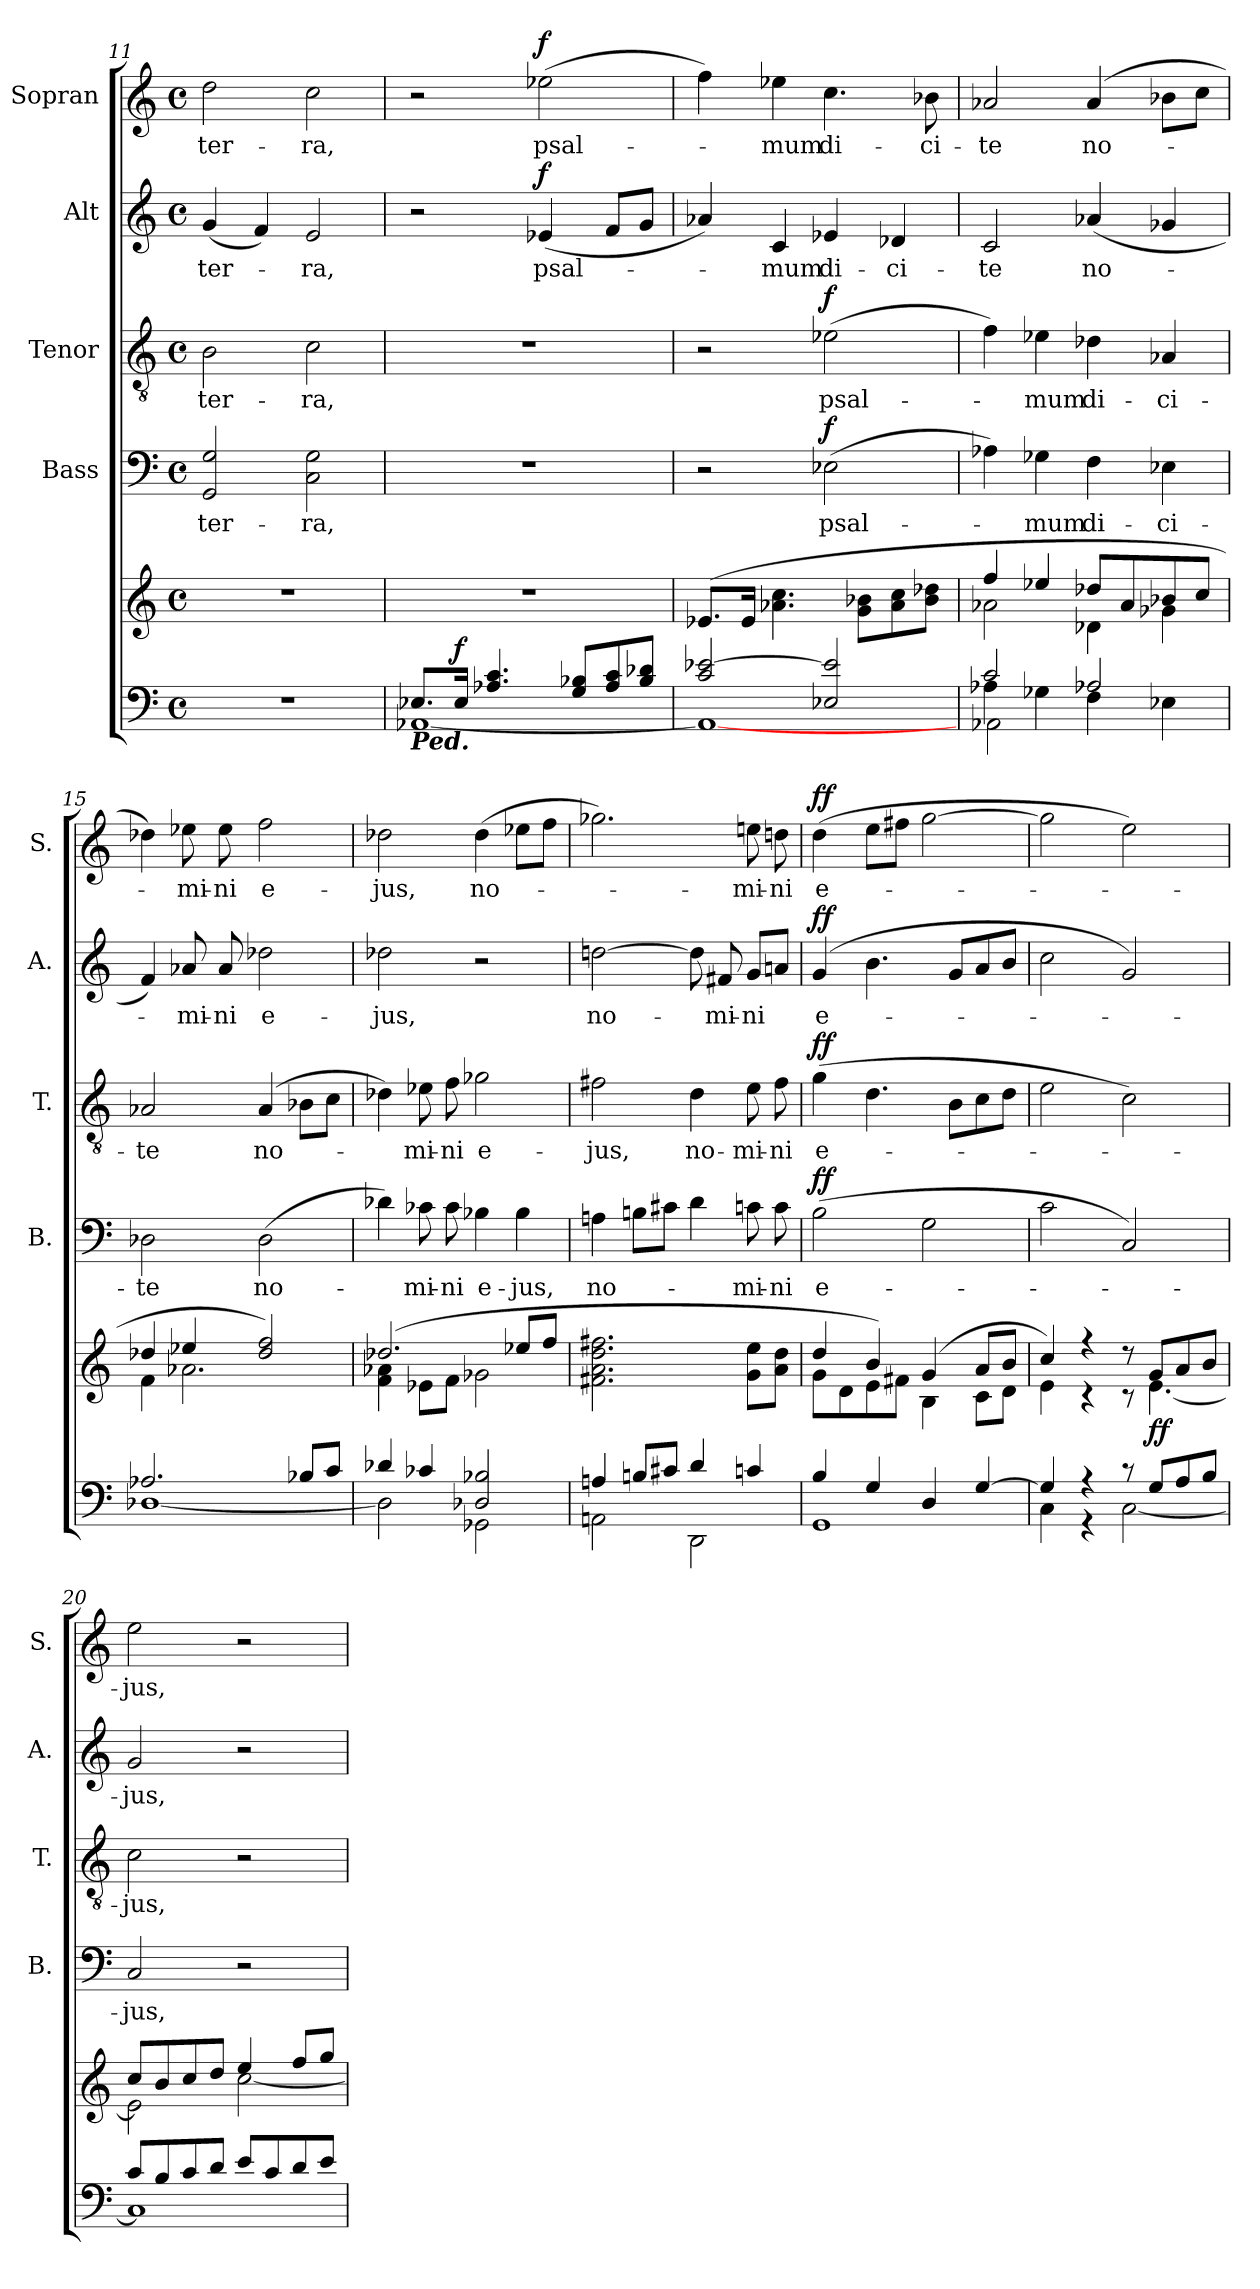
**kern	**kern	**dynam	**kern	**text	**dynam	**kern	**text	**dynam	**kern	**text	**dynam	**kern	**text	**dynam
*part5	*part5	*part5	*part4	*part4	*part4	*part3	*part3	*part3	*part2	*part2	*part2	*part1	*part1	*part1
*staff6	*staff5	*staff5/6	*staff4	*staff4	*staff4	*staff3	*staff3	*staff3	*staff2	*staff2	*staff2	*staff1	*staff1	*staff1
*	*	*	*I"Bass	*	*	*I"Tenor	*	*	*I"Alt	*	*	*I"Sopran	*	*
*	*	*	*I'B.	*	*	*I'T.	*	*	*I'A.	*	*	*I'S.	*	*
!!LO:PB:g=z
*clefF4	*clefG2	*	*clefF4	*	*	*clefGv2	*	*	*clefG2	*	*	*clefG2	*	*
*k[]	*k[]	*	*k[]	*	*	*k[]	*	*	*k[]	*	*	*k[]	*	*
*C:	*C:	*	*C:	*	*	*C:	*	*	*C:	*	*	*C:	*	*
*M4/4	*M4/4	*	*M4/4	*	*	*M4/4	*	*	*M4/4	*	*	*M4/4	*	*
*met(c)	*met(c)	*	*met(c)	*	*	*met(c)	*	*	*met(c)	*	*	*met(c)	*	*
=11	=11	=11	=11	=11	=11	=11	=11	=11	=11	=11	=11	=11	=11	=11
!	!	!	!	!LO:LY:b	!	!	!LO:LY:b	!	!	!LO:LY:b	!	!	!LO:LY:b	!
1r	1r	.	2GG/ 2G/	ter-	.	2B\	ter-	.	(<4g/	ter-	.	2dd\	ter-	.
.	.	.	.	.	.	.	.	.	4f/)	.	.	.	.	.
!	!	!	!	!LO:LY:b	!	!	!LO:LY:b	!	!	!LO:LY:b	!	!	!LO:LY:b	!
.	.	.	2C\ 2G\	-ra,	.	2c\	-ra,	.	2e/	-ra,	.	2cc\	-ra,	.
=12	=12	=12	=12	=12	=12	=12	=12	=12	=12	=12	=12	=12	=12	=12
*^	*	*	*	*	*	*	*	*	*	*	*	*	*	*
!LO:TX:b:Bi:t=Ped.	!	!	!	!	!	!	!	!	!	!	!	!	!	!	!
8.E-X/L	[<1AA-X	1r	.	1r	.	.	1r	.	.	2r	.	.	2r	.	.
!	!	!	!LO:DY:a=2	!	!	!	!	!	!	!	!	!	!	!	!
16E-/Jk	.	.	f	.	.	.	.	.	.	.	.	.	.	.	.
4.A-X/ 4.c/	.	.	.	.	.	.	.	.	.	.	.	.	.	.	.
!	!	!	!	!	!	!	!	!	!	!	!LO:LY:b	!LO:DY:a	!	!LO:LY:b	!LO:DY:a
.	.	.	.	.	.	.	.	.	.	(<4e-X/	psal-	f	(>2ee-X\	psal-	f
8G/ 8B-X/L	.	.	.	.	.	.	.	.	.	.	.	.	.	.	.
8A-/ 8c/	.	.	.	.	.	.	.	.	.	8f/L	.	.	.	.	.
8B-/ 8d-X/J	.	.	.	.	.	.	.	.	.	8g/J	.	.	.	.	.
=13	=13	=13	=13	=13	=13	=13	=13	=13	=13	=13	=13	=13	=13	=13	=13
2c/ [>2e-X/	1AA-_	(>8.e-X/L	.	2r	.	.	2r	.	.	4a-X/)	.	.	4ff\)	.	.
.	.	16e-/Jk	.	.	.	.	.	.	.	.	.	.	.	.	.
!	!	!	!	!	!	!	!	!	!	!	!LO:LY:b	!	!	!LO:LY:b	!
.	.	4.a-X\ 4.cc\	.	.	.	.	.	.	.	4c/	-mum	.	4ee-X\	-mum	.
!	!	!	!	!	!LO:LY:b	!LO:DY:a	!	!LO:LY:b	!LO:DY:a	!	!LO:LY:b	!	!	!LO:LY:b	!
2E-X/ 2e-/]	.	.	.	(>2E-X\	psal-	f	(>2e-X\	psal-	f	4e-X/	di-	.	4.cc\	di-	.
.	.	8g\ 8b-X\L	.	.	.	.	.	.	.	.	.	.	.	.	.
!	!	!	!	!	!	!	!	!	!	!	!LO:LY:b	!	!	!	!
.	.	8a-\ 8cc\	.	.	.	.	.	.	.	4d-X/	-ci-	.	.	.	.
!	!	!	!	!	!	!	!	!	!	!	!	!	!	!LO:LY:b	!
.	.	8b-\ 8dd-X\J	.	.	.	.	.	.	.	.	.	.	8b-X\	-ci-	.
=14	=14	=14	=14	=14	=14	=14	=14	=14	=14	=14	=14	=14	=14	=14	=14
*	*^	*^	*	*	*	*	*	*	*	*	*	*	*	*	*
!	!	!	!	!	!	!	!	!	!	!	!	!	!LO:LY:b	!	!	!LO:LY:b	!
2c/	4A-X\	2AA-\	4ff/	2a-X\	.	4A-X\)	.	.	4f\)	.	.	2c/	-te	.	2a-X/	-te	.
!	!	!	!	!	!	!	!LO:LY:b	!	!	!LO:LY:b	!	!	!	!	!	!	!
.	4G-X\	.	4ee-X/	.	.	4G-X\	-mum	.	4e-X\	-mum	.	.	.	.	.	.	.
!	!	!	!	!	!	!	!LO:LY:b	!	!	!LO:LY:b	!	!	!LO:LY:b	!	!	!LO:LY:b	!
2A-X/	4F\	2ryy	8dd-X/L	4d-X\	.	4F\	di-	.	4d-X\	di-	.	(<4a-X/	no-	.	(4a-/	no-	.
.	.	.	8a-/	.	.	.	.	.	.	.	.	.	.	.	.	.	.
!	!	!	!	!	!	!	!LO:LY:b	!	!	!LO:LY:b	!	!	!	!	!	!	!
.	4E-X\	.	8b-X/	4g-X\	.	4E-X\	-ci-	.	4A-X/	-ci-	.	4g-X/	.	.	8b-X\L	.	.
.	.	.	8cc/J	.	.	.	.	.	.	.	.	.	.	.	8cc\J	.	.
*	*v	*v	*	*	*	*	*	*	*	*	*	*	*	*	*	*	*
=15	=15	=15	=15	=15	=15	=15	=15	=15	=15	=15	=15	=15	=15	=15	=15	=15
!	!	!	!	!	!	!LO:LY:b	!	!	!LO:LY:b	!	!	!	!	!	!	!
2.A-X/	[<1D-X	4dd-X/	4f\	.	2D-X\	-te	.	2A-X/	-te	.	4f/)	.	.	4dd-X\)	.	.
!	!	!	!	!	!	!	!	!	!	!	!	!LO:LY:b	!	!	!LO:LY:b	!
.	.	4ee-X/	2.a-X\	.	.	.	.	.	.	.	8a-X/	-mi-	.	8ee-X\	-mi-	.
!	!	!	!	!	!	!	!	!	!	!	!	!LO:LY:b	!	!	!LO:LY:b	!
.	.	.	.	.	.	.	.	.	.	.	8a-/	-ni	.	8ee-\	-ni	.
!	!	!	!	!	!	!LO:LY:b	!	!	!LO:LY:b	!	!	!LO:LY:b	!	!	!LO:LY:b	!
.	.	2dd-/ 2ff/)	.	.	(>2D-\	no-	.	(4A-/	no-	.	2dd-X\	e-	.	2ff\	e-	.
8B-X/L	.	.	.	.	.	.	.	8B-X\L	.	.	.	.	.	.	.	.
8c/J	.	.	.	.	.	.	.	8c\J	.	.	.	.	.	.	.	.
!!LO:LB:g=z
=16	=16	=16	=16	=16	=16	=16	=16	=16	=16	=16	=16	=16	=16	=16	=16	=16
!	!	!	!	!	!	!	!	!	!	!	!	!LO:LY:b	!	!	!LO:LY:b	!
4d-X/	2D-\]	(2.dd-X/	4f\ 4a-X\	.	4d-X\)	.	.	4d-X\)	.	.	2dd-X\	-jus,	.	2dd-X\	-jus,	.
!	!	!	!	!	!	!LO:LY:b	!	!	!LO:LY:b	!	!	!	!	!	!	!
4c-X/	.	.	8e-X\L	.	8c-X\	-mi-	.	8e-X\	-mi-	.	.	.	.	.	.	.
!	!	!	!	!	!	!LO:LY:b	!	!	!LO:LY:b	!	!	!	!	!	!	!
.	.	.	8f\J	.	8c-\	-ni	.	8f\	-ni	.	.	.	.	.	.	.
!	!	!	!	!	!	!LO:LY:b	!	!	!LO:LY:b	!	!	!	!	!	!LO:LY:b	!
2D-X/ 2B-X/	2GG-X\	.	2g-X\	.	4B-X\	e-	.	2g-X\	e-	.	2r	.	.	(>4dd-\	no-	.
!	!	!	!	!	!	!LO:LY:b	!	!	!	!	!	!	!	!	!	!
.	.	8ee-X/L	.	.	4B-\	-jus,	.	.	.	.	.	.	.	8ee-X\L	.	.
.	.	8ff/J	.	.	.	.	.	.	.	.	.	.	.	8ff\J	.	.
*	*	*v	*v	*	*	*	*	*	*	*	*	*	*	*	*	*
=17	=17	=17	=17	=17	=17	=17	=17	=17	=17	=17	=17	=17	=17	=17	=17
!	!	!	!	!	!LO:LY:b	!	!	!LO:LY:b	!	!	!LO:LY:b	!	!	!	!
4An/	2AAn\	2.f#X\ 2.a\ 2.dd\ 2.ff#X\	.	4An\	no-	.	2f#X\	-jus,	.	[2ddn\	no-	.	2.gg-X\)	.	.
8Bn/L	.	.	.	8Bn\L	.	.	.	.	.	.	.	.	.	.	.
8c#X/J	.	.	.	8c#X\J	.	.	.	.	.	.	.	.	.	.	.
!	!	!	!	!	!	!	!	!LO:LY:b	!	!	!	!	!	!	!
4d/	2DD\	.	.	4d\	.	.	4d\	no-	.	8dd\]	.	.	.	.	.
!	!	!	!	!	!	!	!	!	!	!	!LO:LY:b	!	!	!	!
.	.	.	.	.	.	.	.	.	.	8f#X/	-mi-	.	.	.	.
!	!	!	!	!	!LO:LY:b	!	!	!LO:LY:b	!	!	!LO:LY:b	!	!	!LO:LY:b	!
4cn/	.	8g\ 8ee\L	.	8cn\	-mi-	.	8e\	-mi-	.	8g/L	-ni	.	8een\	-mi-	.
!	!	!	!	!	!LO:LY:b	!	!	!LO:LY:b	!	!	!	!	!	!LO:LY:b	!
.	.	8a\ 8dd\J	.	8c\	-ni	.	8f#\	-ni	.	8an/J	.	.	8ddn\	-ni	.
=18	=18	=18	=18	=18	=18	=18	=18	=18	=18	=18	=18	=18	=18	=18	=18
*	*	*^	*	*	*	*	*	*	*	*	*	*	*	*	*
!	!	!	!	!	!	!LO:LY:b	!LO:DY:a	!	!LO:LY:b	!LO:DY:a	!	!LO:LY:b	!LO:DY:a	!	!LO:LY:b	!LO:DY:a
4B/	1GG	4dd/	8g\L	.	(>2B\	e-	ff	(>4g\	e-	ff	(4g/	e-	ff	(>4dd\	e-	ff
.	.	.	8d\	.	.	.	.	.	.	.	.	.	.	.	.	.
4G/	.	4b/)	8e\	.	.	.	.	4.d\	.	.	4.b\	.	.	8ee\L	.	.
.	.	.	8f#X\J	.	.	.	.	.	.	.	.	.	.	8ff#X\J	.	.
4D/	.	(4g/	4B\	.	2G\	.	.	.	.	.	.	.	.	[2gg\	.	.
.	.	.	.	.	.	.	.	8B\L	.	.	8g/L	.	.	.	.	.
[>4G/	.	8a/L	8c\L	.	.	.	.	8c\	.	.	8a/	.	.	.	.	.
.	.	8b/J	8d\J	.	.	.	.	8d\J	.	.	8b/J	.	.	.	.	.
=19	=19	=19	=19	=19	=19	=19	=19	=19	=19	=19	=19	=19	=19	=19	=19	=19
4G/]	4C\	4cc/)	4e\	.	2c\	.	.	2e\	.	.	2cc\	.	.	2gg\]	.	.
4r	4r	4r	4r	.	.	.	.	.	.	.	.	.	.	.	.	.
8rc	[<2C\	8r	8r	.	2C/)	.	.	2c\)	.	.	2g/)	.	.	2ee\)	.	.
!	!	!	!	!LO:DY:b	!	!	!	!	!	!	!	!	!	!	!	!
8G/L	.	8g/L	[<4.e\	ff	.	.	.	.	.	.	.	.	.	.	.	.
8A/	.	8a/	.	.	.	.	.	.	.	.	.	.	.	.	.	.
8B/J	.	8b/J	.	.	.	.	.	.	.	.	.	.	.	.	.	.
=20	=20	=20	=20	=20	=20	=20	=20	=20	=20	=20	=20	=20	=20	=20	=20	=20
!	!	!	!	!	!	!LO:LY:b	!	!	!LO:LY:b	!	!	!LO:LY:b	!	!	!LO:LY:b	!
8c/L	1C]	8cc/L	2e\]	.	2C/	-jus,	.	2c\	-jus,	.	2g/	-jus,	.	2ee\	-jus,	.
8B/	.	8b/	.	.	.	.	.	.	.	.	.	.	.	.	.	.
8c/	.	8cc/	.	.	.	.	.	.	.	.	.	.	.	.	.	.
8d/J	.	8dd/J	.	.	.	.	.	.	.	.	.	.	.	.	.	.
8e/L	.	4ee/	[<2cc\	.	2r	.	.	2r	.	.	2r	.	.	2r	.	.
8c/	.	.	.	.	.	.	.	.	.	.	.	.	.	.	.	.
8d/	.	8ff/L	.	.	.	.	.	.	.	.	.	.	.	.	.	.
8e/J	.	8gg/J	.	.	.	.	.	.	.	.	.	.	.	.	.	.
*v	*v	*	*	*	*	*	*	*	*	*	*	*	*	*	*	*
*	*v	*v	*	*	*	*	*	*	*	*	*	*	*	*	*
=	=	=	=	=	=	=	=	=	=	=	=	=	=	=
*-	*-	*-	*-	*-	*-	*-	*-	*-	*-	*-	*-	*-	*-	*-
